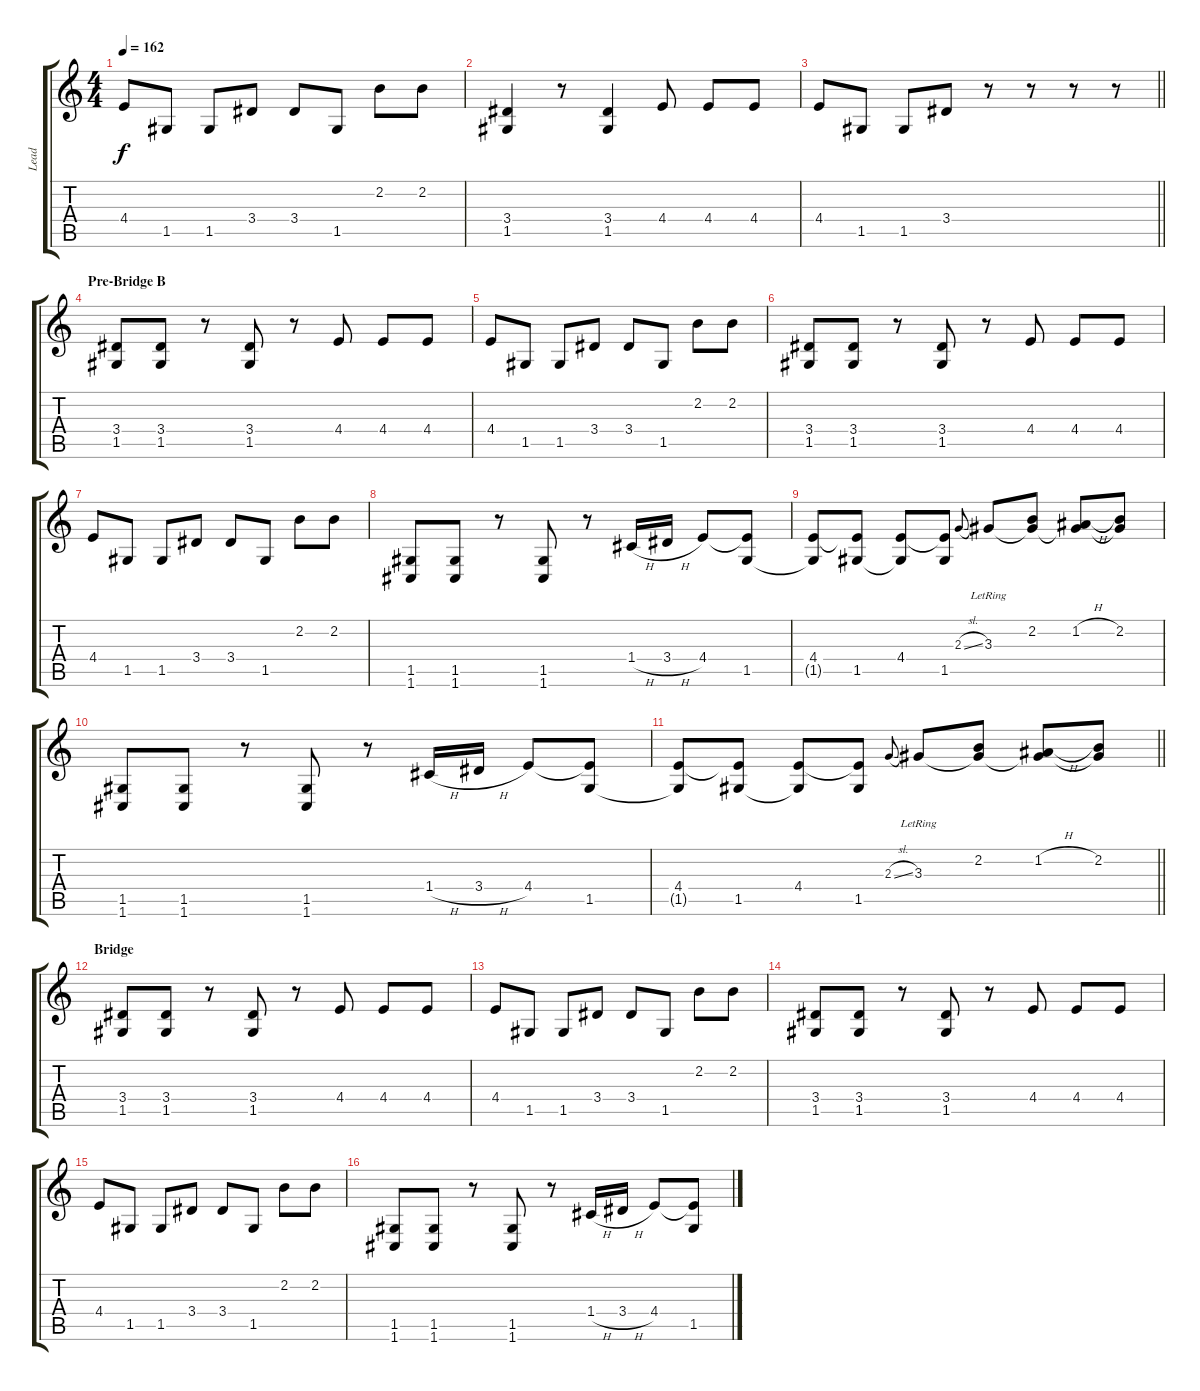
\track ("Lead" "Lead") {instrument distortionguitar}
\staff {score tabs}
\tuning (D4 A3 F3 C3 G2 C2) {hide}
\ts (4 4)
\tempo 162
\clef g2
\ks c
4.4.8{dy f} 1.5.8 1.5.8 3.4.8 3.4.8 1.5.8 2.2.8 2.2.8 |
(3.4 1.5).4 r.8 (3.4 1.5).4 4.4.8 4.4.8 4.4.8 |
\barLineRight lightlight
4.4.8 1.5.8 1.5.8 3.4.8 r.8 r.8 r.8 r.8 |
\section ("" "Pre-Bridge B")
(3.4 1.5).8 (3.4 1.5).8 r.8 (3.4 1.5).8 r.8 4.4.8 4.4.8 4.4.8 |
4.4.8 1.5.8 1.5.8 3.4.8 3.4.8 1.5.8 2.2.8 2.2.8 |
(3.4 1.5).8 (3.4 1.5).8 r.8 (3.4 1.5).8 r.8 4.4.8 4.4.8 4.4.8 |
4.4.8 1.5.8 1.5.8 3.4.8 3.4.8 1.5.8 2.2.8 2.2.8 |
(1.5 1.6).8 (1.5 1.6).8 r.8 (1.5 1.6).8 r.8 1.4{h}.16 3.4{h}.16 4.4.8 (4.4{t} 1.5).8 |
(4.4 1.5{t}).8 (4.4{t} 1.5).8 (4.4 1.5{t}).8 (4.4{t} 1.5).8 2.3{sl}.8{gr onbeat} 3.3{lr}.8 (2.2 3.3{t}).8 (1.2{h} 3.3{t}).8 (2.2 3.3{t}).8 |
(1.5 1.6).8 (1.5 1.6).8 r.8 (1.5 1.6).8 r.8 1.4{h}.16 3.4{h}.16 4.4.8 (4.4{t} 1.5).8 |
\barLineRight lightlight
(4.4 1.5{t}).8 (4.4{t} 1.5).8 (4.4 1.5{t}).8 (4.4{t} 1.5).8 2.3{sl}.8{gr onbeat} 3.3{lr}.8 (2.2 3.3{t}).8 (1.2{h} 3.3{t}).8 (2.2 3.3{t}).8 |
\section ("" "Bridge")
(3.4 1.5).8 (3.4 1.5).8 r.8 (3.4 1.5).8 r.8 4.4.8 4.4.8 4.4.8 |
4.4.8 1.5.8 1.5.8 3.4.8 3.4.8 1.5.8 2.2.8 2.2.8 |
(3.4 1.5).8 (3.4 1.5).8 r.8 (3.4 1.5).8 r.8 4.4.8 4.4.8 4.4.8 |
4.4.8 1.5.8 1.5.8 3.4.8 3.4.8 1.5.8 2.2.8 2.2.8 |
(1.5 1.6).8 (1.5 1.6).8 r.8 (1.5 1.6).8 r.8 1.4{h}.16 3.4{h}.16 4.4.8 (4.4{t} 1.5).8
